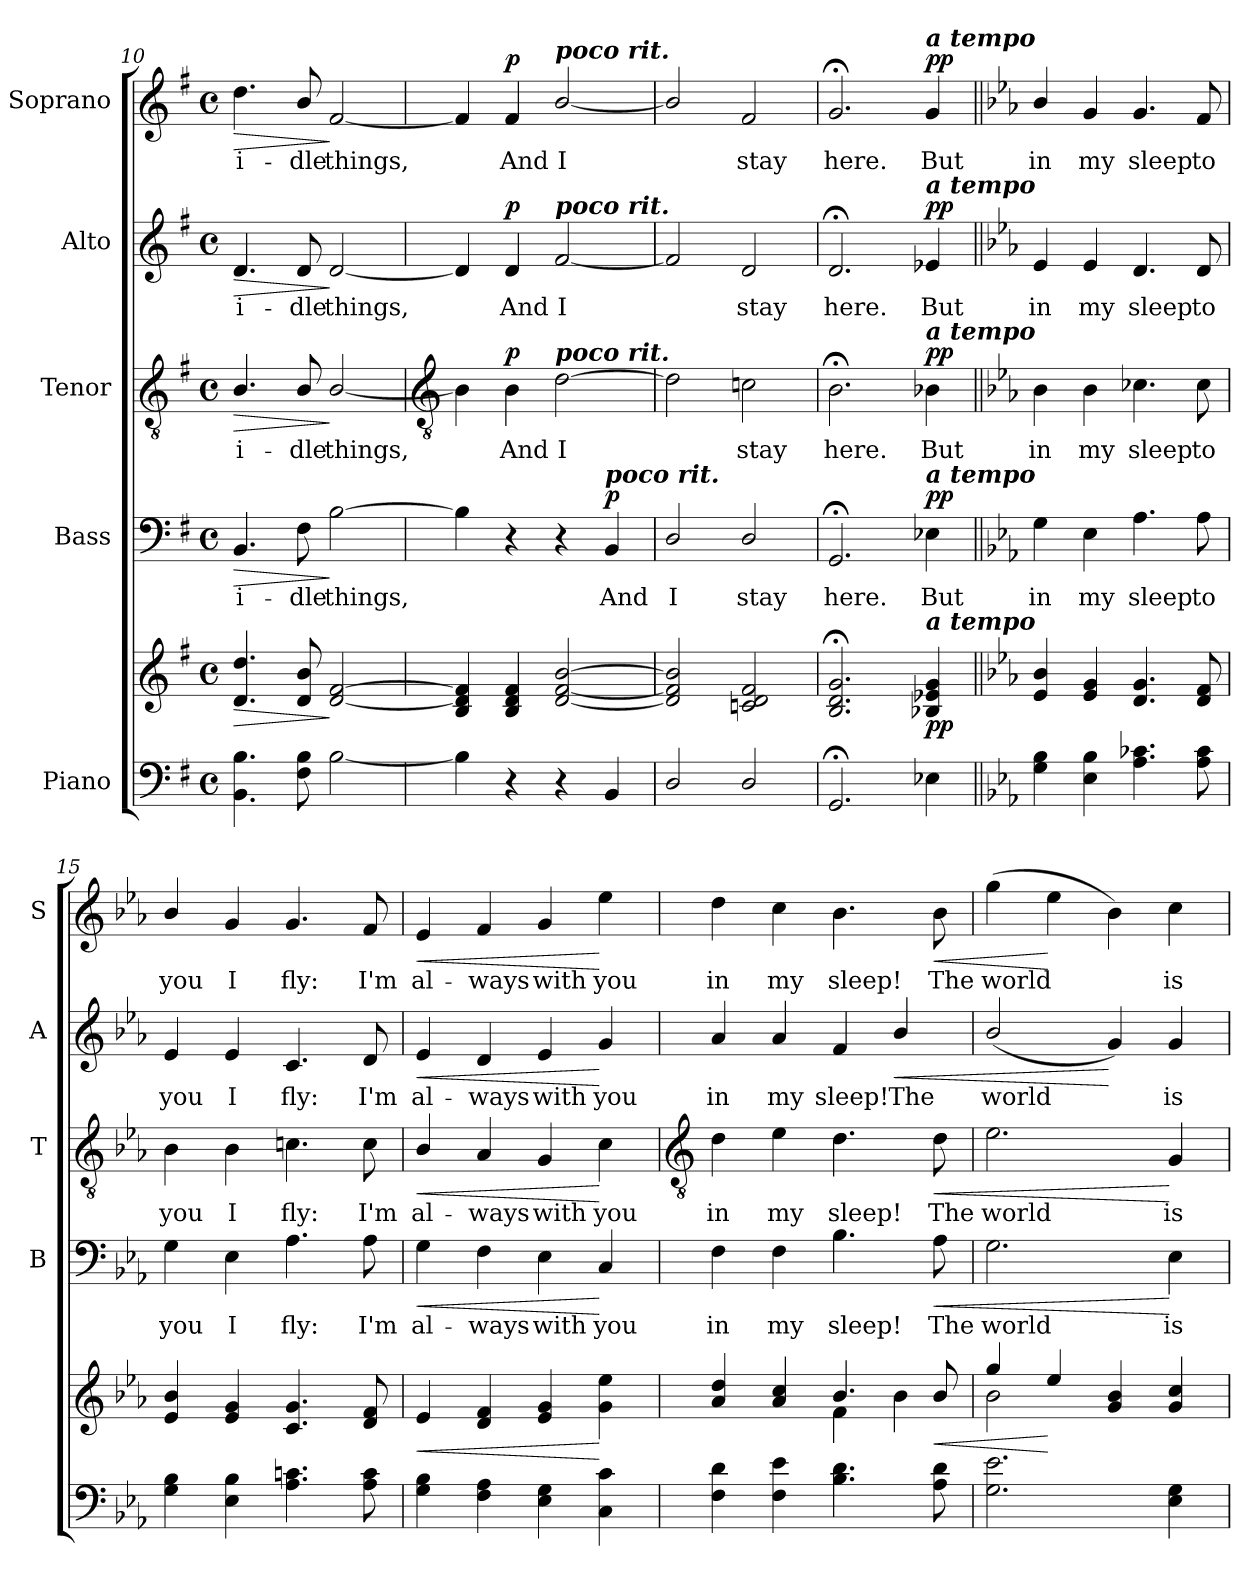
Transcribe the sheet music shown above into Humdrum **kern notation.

**kern	**kern	**dynam	**kern	**text	**dynam	**kern	**text	**dynam	**kern	**text	**dynam	**kern	**text	**dynam
*part5	*part5	*part5	*part4	*part4	*part4	*part3	*part3	*part3	*part2	*part2	*part2	*part1	*part1	*part1
*staff6	*staff5	*staff5/6	*staff4	*staff4	*staff4	*staff3	*staff3	*staff3	*staff2	*staff2	*staff2	*staff1	*staff1	*staff1
*I"Piano	*	*	*I"Bass	*	*	*I"Tenor	*	*	*I"Alto	*	*	*I"Soprano	*	*
*	*	*	*I'B	*	*	*I'T	*	*	*I'A	*	*	*I'S	*	*
!!LO:PB:g=z
*clefF4	*clefG2	*	*clefF4	*	*	*clefGv2	*	*	*clefG2	*	*	*clefG2	*	*
*k[f#]	*k[f#]	*	*k[f#]	*	*	*k[f#]	*	*	*k[f#]	*	*	*k[f#]	*	*
*G:	*G:	*	*G:	*	*	*G:	*	*	*G:	*	*	*G:	*	*
*M4/4	*M4/4	*	*M4/4	*	*	*M4/4	*	*	*M4/4	*	*	*M4/4	*	*
*met(c)	*met(c)	*	*met(c)	*	*	*met(c)	*	*	*met(c)	*	*	*met(c)	*	*
=10	=10	=10	=10	=10	=10	=10	=10	=10	=10	=10	=10	=10	=10	=10
*^	*	*	*	*	*	*	*	*	*	*	*	*	*	*
!	!	!	!LO:HP:b	!	!LO:LY:b	!LO:HP:b	!	!LO:LY:b	!LO:HP:b	!	!LO:LY:b	!LO:HP:b	!	!LO:LY:b	!LO:HP:b
1ryy	4.BB\ 4.B\	4.d/ 4.dd/	>	4.BB/	i-	>	4.B/	i-	>	4.d/	i-	>	4.dd\	i-	>
!	!	!	!	!	!LO:LY:b	!	!	!LO:LY:b	!	!	!LO:LY:b	!	!	!LO:LY:b	!
.	8F#\ 8B\	8d/ 8b/	.	8F#\	-dle	.	8B/	-dle	.	8d/	-dle	.	8b/	-dle	.
!	!	!	!	!	!LO:LY:b	!	!	!LO:LY:b	!	!	!LO:LY:b	!	!	!LO:LY:b	!
.	[2B\	[2d/ [2f#/	]	[2B\	things,	]	[2B/	things,	]	[2d/	things,	]	[2f#/	things,	]
*v	*v	*	*	*	*	*	*	*	*	*	*	*	*	*	*
!!LO:LB:g=z
=11	=11	=11	=11	=11	=11	=11	=11	=11	=11	=11	=11	=11	=11	=11
*	*	*	*	*	*	*clefGv2	*	*	*	*	*	*	*	*
4B\]	4B/ 4d/] 4f#/]	.	4B\]	.	.	4B\]	.	.	4d/]	.	.	4f#/]	.	.
!	!	!	!	!	!	!	!LO:LY:b	!LO:DY:b	!	!LO:LY:b	!LO:DY:b	!	!LO:LY:b	!LO:DY:b
4r	4B/ 4d/ 4f#/	.	4r	.	.	4B\	And	p	4d/	And	p	4f#/	And	p
*	*	*	*	*	*	*	*	*	*	*	*	*MM100	*	*
!	!	!	!	!	!	!	!	!	!	!	!	!LO:TX:a:Bi:t=poco rit.	!	!
!	!	!	!	!	!	!	!	!	!LO:TX:a:Bi:t=poco rit.	!	!	!	!	!
!	!	!	!	!	!	!LO:TX:a:Bi:t=poco rit.	!	!	!	!	!	!	!	!
!	!	!	!	!	!	!	!LO:LY:b	!	!	!LO:LY:b	!	!	!LO:LY:b	!
4r	[2d/ [2f#/ [2b/	.	4r	.	.	[2d\	I	.	[2f#/	I	.	[2b/	I	.
!	!	!	!LO:TX:a:Bi:t=poco rit.	!	!	!	!	!	!	!	!	!	!	!
!	!	!	!	!LO:LY:b	!LO:DY:b	!	!	!	!	!	!	!	!	!
4BB/	.	.	4BB/	And	p	.	.	.	.	.	.	.	.	.
=12	=12	=12	=12	=12	=12	=12	=12	=12	=12	=12	=12	=12	=12	=12
!	!	!	!	!LO:LY:b	!	!	!	!	!	!	!	!	!	!
2D/	2d/] 2f#/] 2b/]	.	2D/	I	.	2d\]	.	.	2f#/]	.	.	2b/]	.	.
!	!	!	!	!LO:LY:b	!	!	!LO:LY:b	!	!	!LO:LY:b	!	!	!LO:LY:b	!
2D/	2cni/ 2d/ 2f#/	.	2D/	stay	.	2cni\	stay	.	2d/	stay	.	2f#/	stay	.
=13	=13	=13	=13	=13	=13	=13	=13	=13	=13	=13	=13	=13	=13	=13
!	!	!	!	!LO:LY:b	!	!	!LO:LY:b	!	!	!LO:LY:b	!	!	!LO:LY:b	!
2.GG;</	2.B/;< 2.d/;< 2.g/;<	.	2.GG;</	here.	.	2.B;<\	here.	.	2.d;</	here.	.	2.g;</	here.	.
*	*	*	*	*	*	*	*	*	*	*	*	*MM108	*	*
!	!	!	!	!	!	!	!	!	!	!	!	!LO:TX:a:Bi:t=a tempo	!	!
!	!	!	!	!	!	!	!	!	!LO:TX:a:Bi:t=a tempo	!	!	!	!	!
!	!	!	!	!	!	!LO:TX:a:Bi:t=a tempo	!	!	!	!	!	!	!	!
!	!	!	!LO:TX:a:Bi:t=a tempo	!	!	!	!	!	!	!	!	!	!	!
!	!LO:TX:a:Bi:t=a tempo	!	!	!	!	!	!	!	!	!	!	!	!	!
!	!	!LO:DY:b	!	!LO:LY:b	!LO:DY:b	!	!LO:LY:b	!LO:DY:b	!	!LO:LY:b	!LO:DY:b	!	!LO:LY:b	!LO:DY:b
4E-X\	4B-X/ 4e-X/ 4g/	pp	4E-X\	But	pp	4B-X\	But	pp	4e-X/	But	pp	4g/	But	pp
=14||	=14||	=14||	=14||	=14||	=14||	=14||	=14||	=14||	=14||	=14||	=14||	=14||	=14||	=14||
*k[b-e-a-]	*k[b-e-a-]	*	*k[b-e-a-]	*	*	*k[b-e-a-]	*	*	*k[b-e-a-]	*	*	*k[b-e-a-]	*	*
*E-:	*E-:	*	*E-:	*	*	*E-:	*	*	*E-:	*	*	*E-:	*	*
!	!	!	!	!LO:LY:b	!	!	!LO:LY:b	!	!	!LO:LY:b	!	!	!LO:LY:b	!
4G\ 4B-\	4e-/ 4b-/	.	4G\	in	.	4B-\	in	.	4e-/	in	.	4b-/	in	.
!	!	!	!	!LO:LY:b	!	!	!LO:LY:b	!	!	!LO:LY:b	!	!	!LO:LY:b	!
4E-\ 4B-\	4e-/ 4g/	.	4E-\	my	.	4B-\	my	.	4e-/	my	.	4g/	my	.
!	!	!	!	!LO:LY:b	!	!	!LO:LY:b	!	!	!LO:LY:b	!	!	!LO:LY:b	!
4.A-\ 4.c-X\	4.d/ 4.g/	.	4.A-\	sleep	.	4.c-X\	sleep	.	4.d/	sleep	.	4.g/	sleep	.
!	!	!	!	!LO:LY:b	!	!	!LO:LY:b	!	!	!LO:LY:b	!	!	!LO:LY:b	!
8A-\ 8c-\	8d/ 8f/	.	8A-\	to	.	8c-\	to	.	8d/	to	.	8f/	to	.
=15	=15	=15	=15	=15	=15	=15	=15	=15	=15	=15	=15	=15	=15	=15
!	!	!	!	!LO:LY:b	!	!	!LO:LY:b	!	!	!LO:LY:b	!	!	!LO:LY:b	!
4G\ 4B-\	4e-/ 4b-/	.	4G\	you	.	4B-\	you	.	4e-/	you	.	4b-/	you	.
!	!	!	!	!LO:LY:b	!	!	!LO:LY:b	!	!	!LO:LY:b	!	!	!LO:LY:b	!
4E-\ 4B-\	4e-/ 4g/	.	4E-\	I	.	4B-\	I	.	4e-/	I	.	4g/	I	.
!	!	!	!	!LO:LY:b	!	!	!LO:LY:b	!	!	!LO:LY:b	!	!	!LO:LY:b	!
4.A-\ 4.cni\	4.c/ 4.g/	.	4.A-\	fly:	.	4.cni\	fly:	.	4.c/	fly:	.	4.g/	fly:	.
!	!	!	!	!LO:LY:b	!	!	!LO:LY:b	!	!	!LO:LY:b	!	!	!LO:LY:b	!
8A-\ 8c\	8d/ 8f/	.	8A-\	I'm	.	8c\	I'm	.	8d/	I'm	.	8f/	I'm	.
=16	=16	=16	=16	=16	=16	=16	=16	=16	=16	=16	=16	=16	=16	=16
!	!	!LO:HP:b	!	!LO:LY:b	!LO:HP:b	!	!LO:LY:b	!LO:HP:b	!	!LO:LY:b	!LO:HP:b	!	!LO:LY:b	!LO:HP:b
4G\ 4B-\	4e-/	<	4G\	al-	<	4B-/	al-	<	4e-/	al-	<	4e-/	al-	<
!	!	!	!	!LO:LY:b	!	!	!LO:LY:b	!	!	!LO:LY:b	!	!	!LO:LY:b	!
4F\ 4A-\	4d/ 4f/	.	4F\	-ways	.	4A-/	-ways	.	4d/	-ways	.	4f/	-ways	.
!	!	!	!	!LO:LY:b	!	!	!LO:LY:b	!	!	!LO:LY:b	!	!	!LO:LY:b	!
4E-\ 4G\	4e-/ 4g/	.	4E-\	with	.	4G/	with	.	4e-/	with	.	4g/	with	.
!	!	!	!	!LO:LY:b	!	!	!LO:LY:b	!	!	!LO:LY:b	!	!	!LO:LY:b	!
4C\ 4c\	4g\ 4ee-\	[	4C/	you	[	4c\	you	[	4g/	you	[	4ee-\	you	[
!!LO:PB:g=z
=17	=17	=17	=17	=17	=17	=17	=17	=17	=17	=17	=17	=17	=17	=17
*	*	*	*	*	*	*clefGv2	*	*	*	*	*	*	*	*
*	*^	*	*	*	*	*	*	*	*	*	*	*	*	*
!	!	!	!	!	!LO:LY:b	!	!	!LO:LY:b	!	!	!LO:LY:b	!	!	!LO:LY:b	!
4F\ 4d\	4a-/ 4dd/	2ryy	.	4F\	in	.	4d\	in	.	4a-/	in	.	4dd\	in	.
!	!	!	!	!	!LO:LY:b	!	!	!LO:LY:b	!	!	!LO:LY:b	!	!	!LO:LY:b	!
4F\ 4e-\	4a-/ 4cc/	.	.	4F\	my	.	4e-\	my	.	4a-/	my	.	4cc\	my	.
!	!	!	!	!	!LO:LY:b	!	!	!LO:LY:b	!	!	!LO:LY:b	!	!	!LO:LY:b	!
4.B-\ 4.d\	4.b-/	4f\	.	4.B-\	sleep!	.	4.d\	sleep!	.	4f/	sleep!	.	4.b-\	sleep!	.
!	!	!	!	!	!	!	!	!	!	!	!LO:LY:b	!LO:HP:b	!	!	!
.	.	4b-\	.	.	.	.	.	.	.	4b-/	The	<	.	.	.
!	!	!	!LO:HP:b	!	!LO:LY:b	!LO:HP:b	!	!LO:LY:b	!LO:HP:b	!	!	!	!	!LO:LY:b	!LO:HP:b
8A-\ 8d\	8b-/	.	<	8A-\	The	<	8d\	The	<	.	.	.	8b-\	The	<
=18	=18	=18	=18	=18	=18	=18	=18	=18	=18	=18	=18	=18	=18	=18	=18
!	!	!	!	!	!LO:LY:b	!	!	!LO:LY:b	!	!	!LO:LY:b	!	!	!LO:LY:b	!
2.G\ 2.e-\	4gg/	2b-\	.	2.G\	world	.	2.e-\	world	.	(<2b-/	world	.	(>4gg\	world	.
.	4ee-/	.	[	.	.	.	.	.	.	.	.	.	4ee-\	.	[
.	4g/ 4b-/	2ryy	.	.	.	.	.	.	.	4g/)	.	[	4b-\)	.	.
!	!	!	!	!	!LO:LY:b	!	!	!LO:LY:b	!	!	!LO:LY:b	!	!	!LO:LY:b	!
4E-\ 4G\	4g/ 4cc/	.	.	4E-\	is	[	4G/	is	[	4g/	is	.	4cc\	is	.
*	*v	*v	*	*	*	*	*	*	*	*	*	*	*	*	*
=	=	=	=	=	=	=	=	=	=	=	=	=	=	=
*-	*-	*-	*-	*-	*-	*-	*-	*-	*-	*-	*-	*-	*-	*-
